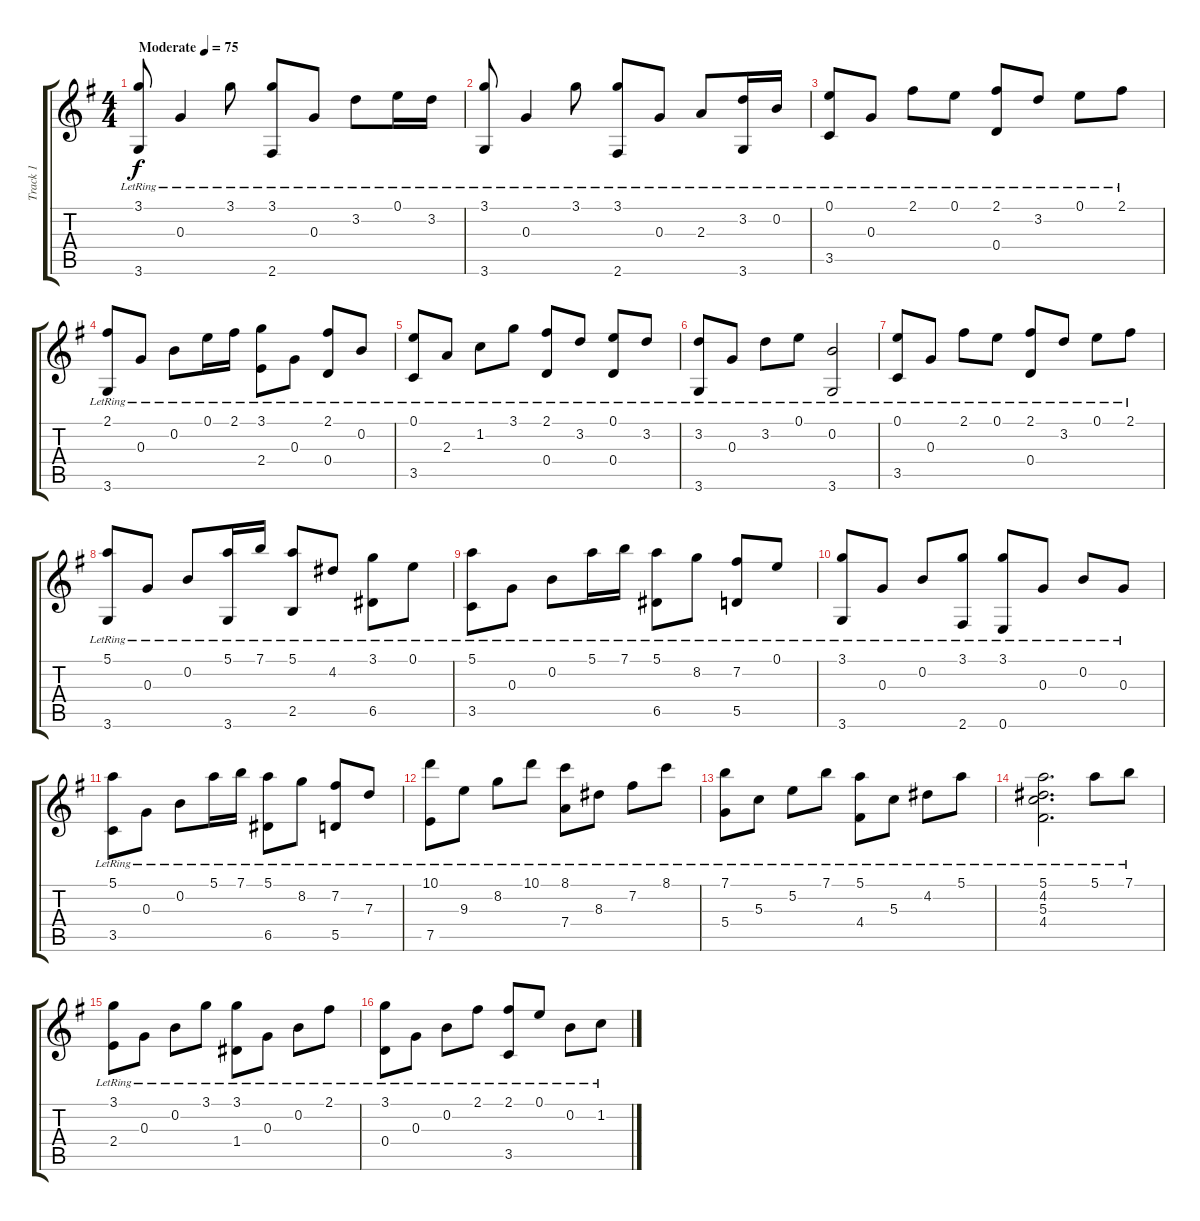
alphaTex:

\track ("Track 1" "Track 1") {instrument acousticguitarnylon}
\staff {score tabs}
\tuning (E4 B3 G3 D3 A2 E2) {hide}
\ts (4 4)
\tempo (75 "Moderate")
\clef g2
\ks g
(3.1{lr} 3.6{lr}).8{dy f instrument acousticguitarnylon} 0.3{lr}.4 3.1{lr}.8 (3.1{lr} 2.6{lr}).8 0.3{lr}.8 3.2{lr}.8 0.1{lr}.16 3.2{lr}.16 |
(3.1{lr} 3.6{lr}).8 0.3{lr}.4 3.1{lr}.8 (3.1{lr} 2.6{lr}).8 0.3{lr}.8 2.3{lr}.8 (3.2{lr} 3.6{lr}).16 0.2{lr}.16 |
(0.1{lr} 3.5{lr}).8 0.3{lr}.8 2.1{lr}.8 0.1{lr}.8 (2.1{lr} 0.4{lr}).8 3.2{lr}.8 0.1{lr}.8 2.1{lr}.8 |
(2.1{lr} 3.6{lr}).8 0.3{lr}.8 0.2{lr}.8 0.1{lr}.16 2.1{lr}.16 (3.1{lr} 2.4{lr}).8 0.3{lr}.8 (2.1{lr} 0.4{lr}).8 0.2{lr}.8 |
(0.1{lr} 3.5{lr}).8 2.3{lr}.8 1.2{lr}.8 3.1{lr}.8 (2.1{lr} 0.4{lr}).8 3.2{lr}.8 (0.1{lr} 0.4{lr}).8 3.2{lr}.8 |
(3.2{lr} 3.6{lr}).8 0.3{lr}.8 3.2{lr}.8 0.1{lr}.8 (0.2{lr} 3.6{lr}).2 |
(0.1{lr} 3.5{lr}).8 0.3{lr}.8 2.1{lr}.8 0.1{lr}.8 (2.1{lr} 0.4{lr}).8 3.2{lr}.8 0.1{lr}.8 2.1{lr}.8 |
(5.1{lr} 3.6{lr}).8 0.3{lr}.8 0.2{lr}.8 (5.1{lr} 3.6{lr}).16 7.1{lr}.16 (5.1{lr} 2.5{lr}).8 4.2{lr}.8 (3.1{lr} 6.5{lr}).8 0.1{lr}.8 |
(5.1{lr} 3.5{lr}).8 0.3{lr}.8 0.2{lr}.8 5.1{lr}.16 7.1{lr}.16 (5.1{lr} 6.5{lr}).8 8.2{lr}.8 (7.2{lr} 5.5{lr}).8 0.1{lr}.8 |
(3.1{lr} 3.6{lr}).8 0.3{lr}.8 0.2{lr}.8 (3.1{lr} 2.6{lr}).8 (3.1{lr} 0.6{lr}).8 0.3{lr}.8 0.2{lr}.8 0.3{lr}.8 |
(5.1{lr} 3.5{lr}).8 0.3{lr}.8 0.2{lr}.8 5.1{lr}.16 7.1{lr}.16 (5.1{lr} 6.5{lr}).8 8.2{lr}.8 (7.2{lr} 5.5{lr}).8 7.3{lr}.8 |
(10.1{lr} 7.5{lr}).8 9.3{lr}.8 8.2{lr}.8 10.1{lr}.8 (8.1{lr} 7.4{lr}).8 8.3{lr}.8 7.2{lr}.8 8.1{lr}.8 |
(7.1{lr} 5.4{lr}).8 5.3{lr}.8 5.2{lr}.8 7.1{lr}.8 (5.1{lr} 4.4{lr}).8 5.3{lr}.8 4.2{lr}.8 5.1{lr}.8 |
(5.1{lr} 4.2{lr} 5.3{lr} 4.4{lr}).2{d} 5.1{lr}.8 7.1{lr}.8 |
(3.1{lr} 2.4{lr}).8 0.3{lr}.8 0.2{lr}.8 3.1{lr}.8 (3.1{lr} 1.4{lr}).8 0.3{lr}.8 0.2{lr}.8 2.1{lr}.8 |
(3.1{lr} 0.4{lr}).8 0.3{lr}.8 0.2{lr}.8 2.1{lr}.8 (2.1{lr} 3.5{lr}).8 0.1{lr}.8 0.2{lr}.8 1.2{lr}.8
